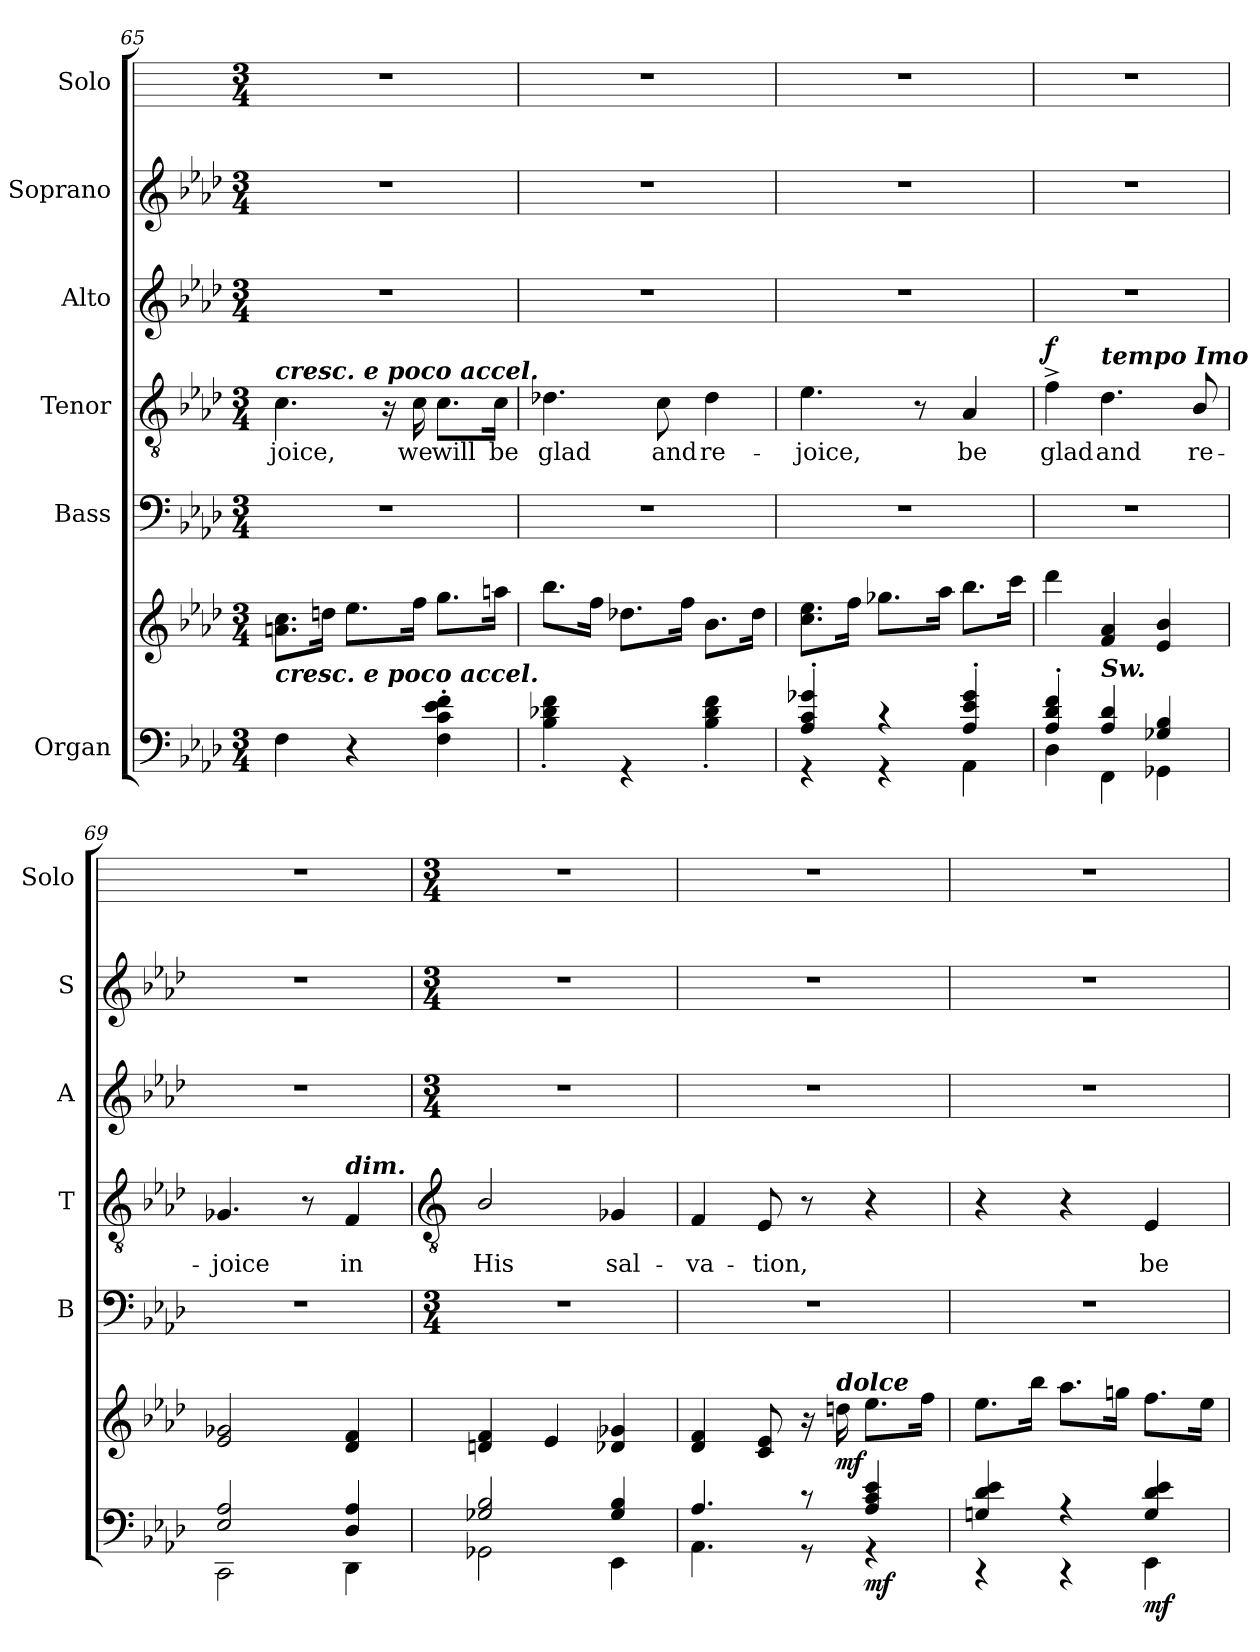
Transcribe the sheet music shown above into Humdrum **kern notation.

**kern	**kern	**dynam	**kern	**kern	**text	**dynam	**kern	**kern	**kern
*part6	*part6	*part6	*part5	*part4	*part4	*part4	*part3	*part2	*part1
*staff7	*staff6	*staff6/7	*staff5	*staff4	*staff4	*staff4	*staff3	*staff2	*staff1
*I"Organ	*	*	*I"Bass	*I"Tenor	*	*	*I"Alto	*I"Soprano	*I"Solo
*	*	*	*I'B	*I'T	*	*	*I'A	*I'S	*I'Solo
*clefF4	*clefG2	*	*clefF4	*clefGv2	*	*	*clefG2	*clefG2	*
*k[b-e-a-d-]	*k[b-e-a-d-]	*	*k[b-e-a-d-]	*k[b-e-a-d-]	*	*	*k[b-e-a-d-]	*k[b-e-a-d-]	*
*A-:	*A-:	*	*A-:	*A-:	*	*	*A-:	*A-:	*
*M3/4	*M3/4	*	*M3/4	*M3/4	*	*	*M3/4	*M3/4	*M3/4
=65	=65	=65	=65	=65	=65	=65	=65	=65	=65
*^	*	*	*	*	*	*	*	*	*
!	!	!	!	!	!LO:TX:a:Bi:t=cresc. e poco accel.	!	!	!	!	!
!LO:TX:a:Bi:t=cresc. e poco accel.	!	!	!	!	!	!	!	!	!	!
!	!	!	!	!	!	!LO:LY:b	!	!	!	!
4.ryy	4F\	8.an 8.ccL	.	2.r	4.c	-joice,	.	2.r	2.r	2.r
.	.	16ddnJ	.	.	.	.	.	.	.	.
.	4r	8.ee-L	.	.	.	.	.	.	.	.
32ryy	.	.	.	.	16r	.	.	.	.	.
4ryy	.	.	.	.	.	.	.	.	.	.
!	!	!	!	!	!	!LO:LY:b	!	!	!	!
.	.	16ffJ	.	.	16c	we	.	.	.	.
!	!	!	!	!	!	!LO:LY:b	!	!	!	!
.	4F\' 4c\' 4e-\' 4f\'	8.ggL	.	.	8.c\L	will	.	.	.	.
32ryy	.	.	.	.	.	.	.	.	.	.
!	!	!	!	!	!	!LO:LY:b	!	!	!	!
16ryy	.	16aanJ	.	.	16c\Jk	be	.	.	.	.
=66	=66	=66	=66	=66	=66	=66	=66	=66	=66	=66
!	!	!	!	!	!	!LO:LY:b	!	!	!	!
2.ryy	4B-\' 4d-X\' 4f\'	8.bb-L	.	2.r	4.d-X	glad	.	2.r	2.r	2.r
.	.	16ffJ	.	.	.	.	.	.	.	.
.	4r	8.dd-XL	.	.	.	.	.	.	.	.
!	!	!	!	!	!	!LO:LY:b	!	!	!	!
.	.	.	.	.	8c	and	.	.	.	.
.	.	16ffJ	.	.	.	.	.	.	.	.
!	!	!	!	!	!	!LO:LY:b	!	!	!	!
.	4B-\' 4d-\' 4f\'	8.b-L	.	.	4d-	re-	.	.	.	.
.	.	16dd-J	.	.	.	.	.	.	.	.
=67	=67	=67	=67	=67	=67	=67	=67	=67	=67	=67
!	!	!	!	!	!	!LO:LY:b	!	!	!	!
4A-/' 4c/' 4g-X/'	4r	8.cc 8.ee-L	.	2.r	4.e-	-joice,	.	2.r	2.r	2.r
.	.	16ffJ	.	.	.	.	.	.	.	.
4r	4r	8.gg-XL	.	.	.	.	.	.	.	.
.	.	.	.	.	8r	.	.	.	.	.
.	.	16aa-J	.	.	.	.	.	.	.	.
!	!	!	!	!	!	!LO:LY:b	!	!	!	!
4A-/' 4e-/' 4g-/'	4AA-\	8.bb-L	.	.	4A-	be	.	.	.	.
.	.	16cccJ	.	.	.	.	.	.	.	.
=68	=68	=68	=68	=68	=68	=68	=68	=68	=68	=68
!	!	!	!	!	!	!LO:LY:b	!LO:DY:b	!	!	!
4A-/' 4d-/' 4f/'	4D-\	4ddd-	.	2.r	4f^	glad	f	2.r	2.r	2.r
!	!	!	!	!	!LO:TX:a:Bi:t=tempo Imo	!	!	!	!	!
!LO:TX:a:Bi:t=Sw.	!	!	!	!	!	!	!	!	!	!
!	!	!	!	!	!	!LO:LY:b	!	!	!	!
4A-/ 4d-/	4FF\	4f 4a-	.	.	4.d-	and	.	.	.	.
4G-X/ 4B-/	4GG-X\	4e- 4b-	.	.	.	.	.	.	.	.
!	!	!	!	!	!	!LO:LY:b	!	!	!	!
.	.	.	.	.	8B-/	re-	.	.	.	.
=69	=69	=69	=69	=69	=69	=69	=69	=69	=69	=69
!	!	!	!	!	!	!LO:LY:b	!	!	!	!
2E-/ 2A-/	2CC\	2e- 2g-X	.	2.r	4.G-X	-joice	.	2.r	2.r	2.r
.	.	.	.	.	8r	.	.	.	.	.
!	!	!	!	!	!LO:TX:a:Bi:t=dim.	!	!	!	!	!
!	!	!	!	!	!	!LO:LY:b	!	!	!	!
4D-/ 4A-/	4DD-\	4d- 4f	.	.	4F	in	.	.	.	.
!!LO:LB:g=z
=70	=70	=70	=70	=70	=70	=70	=70	=70	=70	=70
*	*	*	*	*	*clefGv2	*	*	*	*	*
*	*	*	*	*M3/4	*	*	*	*M3/4	*M3/4	*M3/4
!	!	!	!	!	!	!LO:LY:b	!	!	!	!
2G-X/ 2B-/	2GG-X\	4dn 4f	.	2.r	2B-/	His	.	2.r	2.r	2.r
.	.	4e-	.	.	.	.	.	.	.	.
!	!	!	!	!	!	!LO:LY:b	!	!	!	!
4G-/ 4B-/	4EE-\	4d-X 4g-X	.	.	4G-X	sal-	.	.	.	.
=71	=71	=71	=71	=71	=71	=71	=71	=71	=71	=71
!	!	!	!	!	!	!LO:LY:b	!	!	!	!
4.A-/	4.AA-\	4d- 4f	.	2.r	4F	-va-	.	2.r	2.r	2.r
!	!	!	!	!	!	!LO:LY:b	!	!	!	!
.	.	8c 8e-	.	.	8E-	-tion,	.	.	.	.
8r	8r	16r	.	.	8r	.	.	.	.	.
!	!	!LO:TX:a:Bi:t=dolce	!	!	!	!	!	!	!	!
!	!	!	!LO:DY:b	!	!	!	!	!	!	!
.	.	16ddn	mf	.	.	.	.	.	.	.
!	!	!	!LO:DY:b=2	!	!	!	!	!	!	!
4A-/ 4c/ 4e-/	4r	8.ee-L	mf	.	4r	.	.	.	.	.
.	.	16ffJ	.	.	.	.	.	.	.	.
=72	=72	=72	=72	=72	=72	=72	=72	=72	=72	=72
4Gn/ 4d-/ 4e-/	4r	8.ee-L	.	2.r	4r	.	.	2.r	2.r	2.r
.	.	16bb-J	.	.	.	.	.	.	.	.
4r	4r	8.aa-L	.	.	4r	.	.	.	.	.
.	.	16ggnJ	.	.	.	.	.	.	.	.
!	!	!	!LO:DY:b=2	!	!	!LO:LY:b	!	!	!	!
4G/ 4d-/ 4e-/	4EE-\	8.ffL	mf	.	4E-	be	.	.	.	.
.	.	16ee-J	.	.	.	.	.	.	.	.
*v	*v	*	*	*	*	*	*	*	*	*
=	=	=	=	=	=	=	=	=	=
*-	*-	*-	*-	*-	*-	*-	*-	*-	*-
